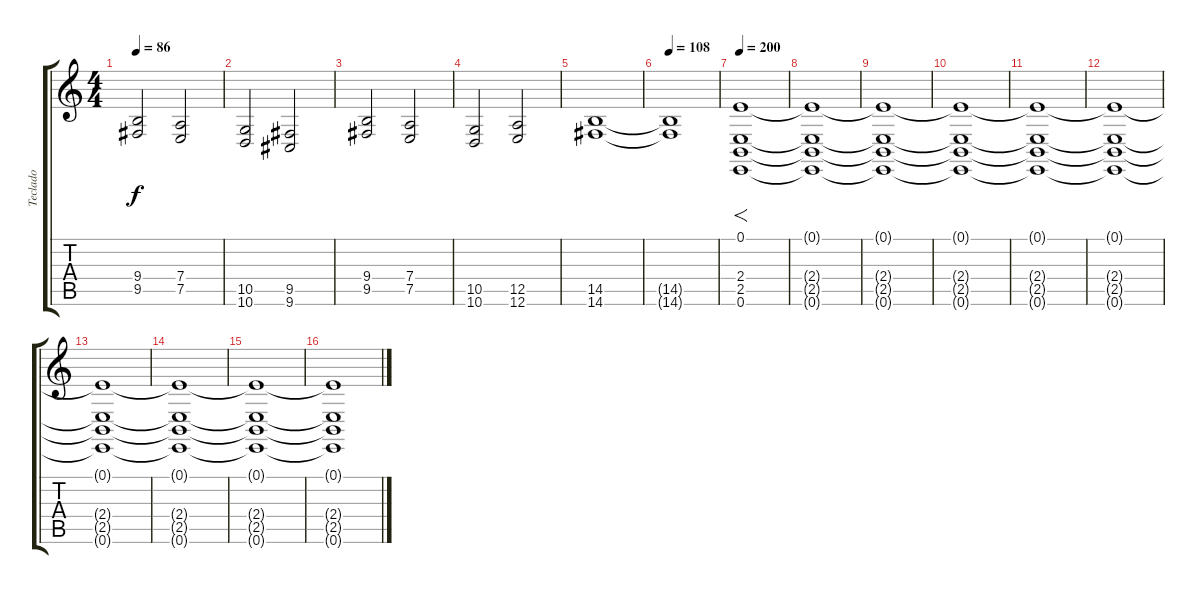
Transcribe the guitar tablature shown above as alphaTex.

\track ("Teclado" "Teclado") {instrument pad2warm}
\staff {score tabs}
\tuning (E4 B3 G3 D3 A2 E2) {hide}
\ts (4 4)
\tempo 86
\clef g2
\ks c
(9.4 9.5).2{dy f} (7.4 7.5).2 |
(10.5 10.6).2 (9.5 9.6).2 |
(9.4 9.5).2 (7.4 7.5).2 |
(10.5 10.6).2 (12.5 12.6).2 |
(14.5 14.6).1 |
\tempo 108
(14.5{t} 14.6{t}).1 |
\tempo 200
(0.1 2.4 2.5 0.6).1{f} |
(0.1{t} 2.4{t} 2.5{t} 0.6{t}).1 |
(0.1{t} 2.4{t} 2.5{t} 0.6{t}).1 |
(0.1{t} 2.4{t} 2.5{t} 0.6{t}).1 |
(0.1{t} 2.4{t} 2.5{t} 0.6{t}).1 |
(0.1{t} 2.4{t} 2.5{t} 0.6{t}).1 |
(0.1{t} 2.4{t} 2.5{t} 0.6{t}).1 |
(0.1{t} 2.4{t} 2.5{t} 0.6{t}).1 |
(0.1{t} 2.4{t} 2.5{t} 0.6{t}).1 |
(0.1{t} 2.4{t} 2.5{t} 0.6{t}).1
